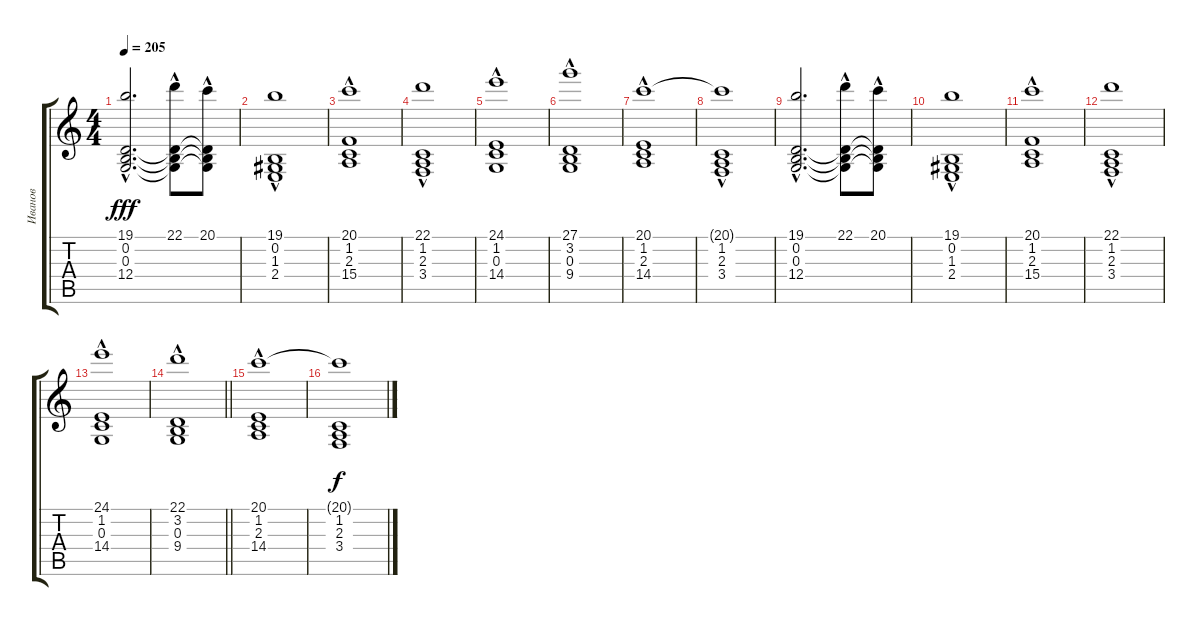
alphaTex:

\track ("Иванов" "Иванов") {instrument stringensemble1}
\staff {score tabs}
\tuning (E4 B3 G3 D3 A2 E2) {hide}
\ts (4 4)
\tempo 205
\clef g2
\ks c
(19.1{hac} 0.2 0.3 12.4).2{d dy fff} (22.1{hac} 0.2{t} 0.3{t} 12.4{t}).8 (20.1{hac} 0.2{t} 0.3{t} 12.4{t}).8 |
(19.1{hac} 0.2 1.3 2.4).1 |
(20.1{hac} 1.2 2.3 15.4{hac}).1 |
(22.1{hac} 1.2 2.3 3.4).1 |
(24.1{hac} 1.2 0.3 14.4).1 |
(27.1{hac} 3.2 0.3 9.4).1 |
(20.1{hac} 1.2{hac} 2.3{hac} 14.4{hac}).1 |
(20.1{t} 1.2{hac} 2.3{hac} 3.4{hac}).1 |
(19.1{hac} 0.2{hac} 0.3{hac} 12.4{hac}).2{d} (22.1{hac} 0.2{t} 0.3{t} 12.4{t}).8 (20.1{hac} 0.2{t} 0.3{t} 12.4{t}).8 |
(19.1{hac} 0.2{hac} 1.3{hac} 2.4{hac}).1 |
(20.1{hac} 1.2{hac} 2.3{hac} 15.4{hac}).1 |
(22.1{hac} 1.2{hac} 2.3{hac} 3.4{hac}).1 |
(24.1{hac} 1.2{hac} 0.3{hac} 14.4{hac}).1 |
\barLineRight lightlight
(22.1{hac} 3.2{hac} 0.3{hac} 9.4{hac}).1 |
\section ("" "")
(20.1{hac} 1.2 2.3 14.4).1 |
(20.1{t} 1.2 2.3 3.4).1{dy f}
